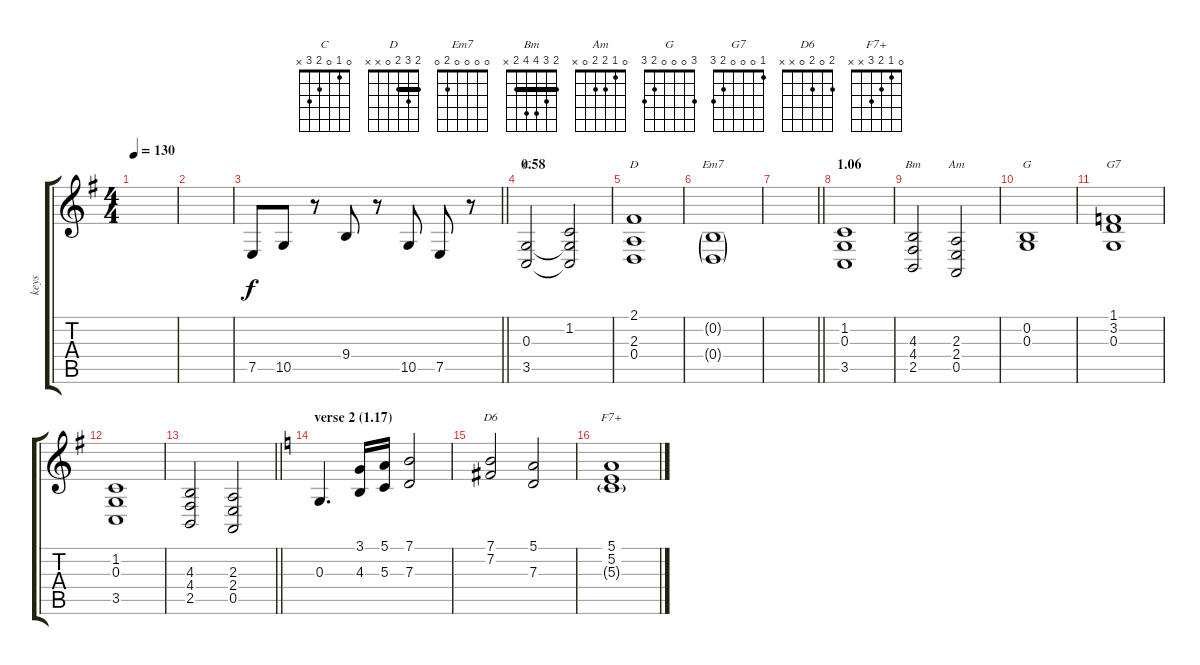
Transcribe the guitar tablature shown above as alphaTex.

\track ("keys" "keys") {instrument drawbarorgan}
\staff {score tabs}
\tuning (E4 B3 G3 D3 A2 E2) {hide}
\chord ("C" 0 1 0 2 3 x)
\chord ("D" 2 3 2 0 x x) {barre 2}
\chord ("Em7" 0 0 0 0 2 0)
\chord ("Bm" 2 3 4 4 2 x) {barre 2}
\chord ("Am" 0 1 2 2 0 x)
\chord ("G" 3 0 0 0 2 3)
\chord ("G7" 1 0 0 0 2 3)
\chord ("D6" 2 0 2 0 x x)
\chord ("F7+" 0 1 2 3 x x)
\ts (4 4)
\tempo 130
\clef g2
\ks g
|
|
\barLineRight lightlight
7.5.8 10.5.8 r.8 9.4.8 r.8 10.5.8 7.5.8 r.8 |
\section ("" "0.58")
(0.3 3.5).2{ch "C"} (1.2 0.3{t} 3.5{t}).2 |
(2.1 2.3 0.4).1{ch "D"} |
(0.2{g} 0.4{g}).1{ch "Em7"} |
\barLineRight lightlight
|
\section ("" "1.06")
(1.2 0.3 3.5).1 |
(4.3 4.4 2.5).2{ch "Bm"} (2.3 2.4 0.5).2{ch "Am"} |
(0.2 0.3).1{ch "G"} |
(1.1 3.2 0.3).1{ch "G7"} |
(1.2 0.3 3.5).1 |
\barLineRight lightlight
(4.3 4.4 2.5).2 (2.3 2.4 0.5).2 |
\section ("" "verse 2 (1.17)")
\ks c
0.3.4{d} (3.1 4.3).16 (5.1 5.3).16 (7.1 7.3).2 |
(7.1 7.2).2{ch "D6"} (5.1 7.3).2 |
(5.1 5.2 5.3{g}).1{ch "F7+"}
